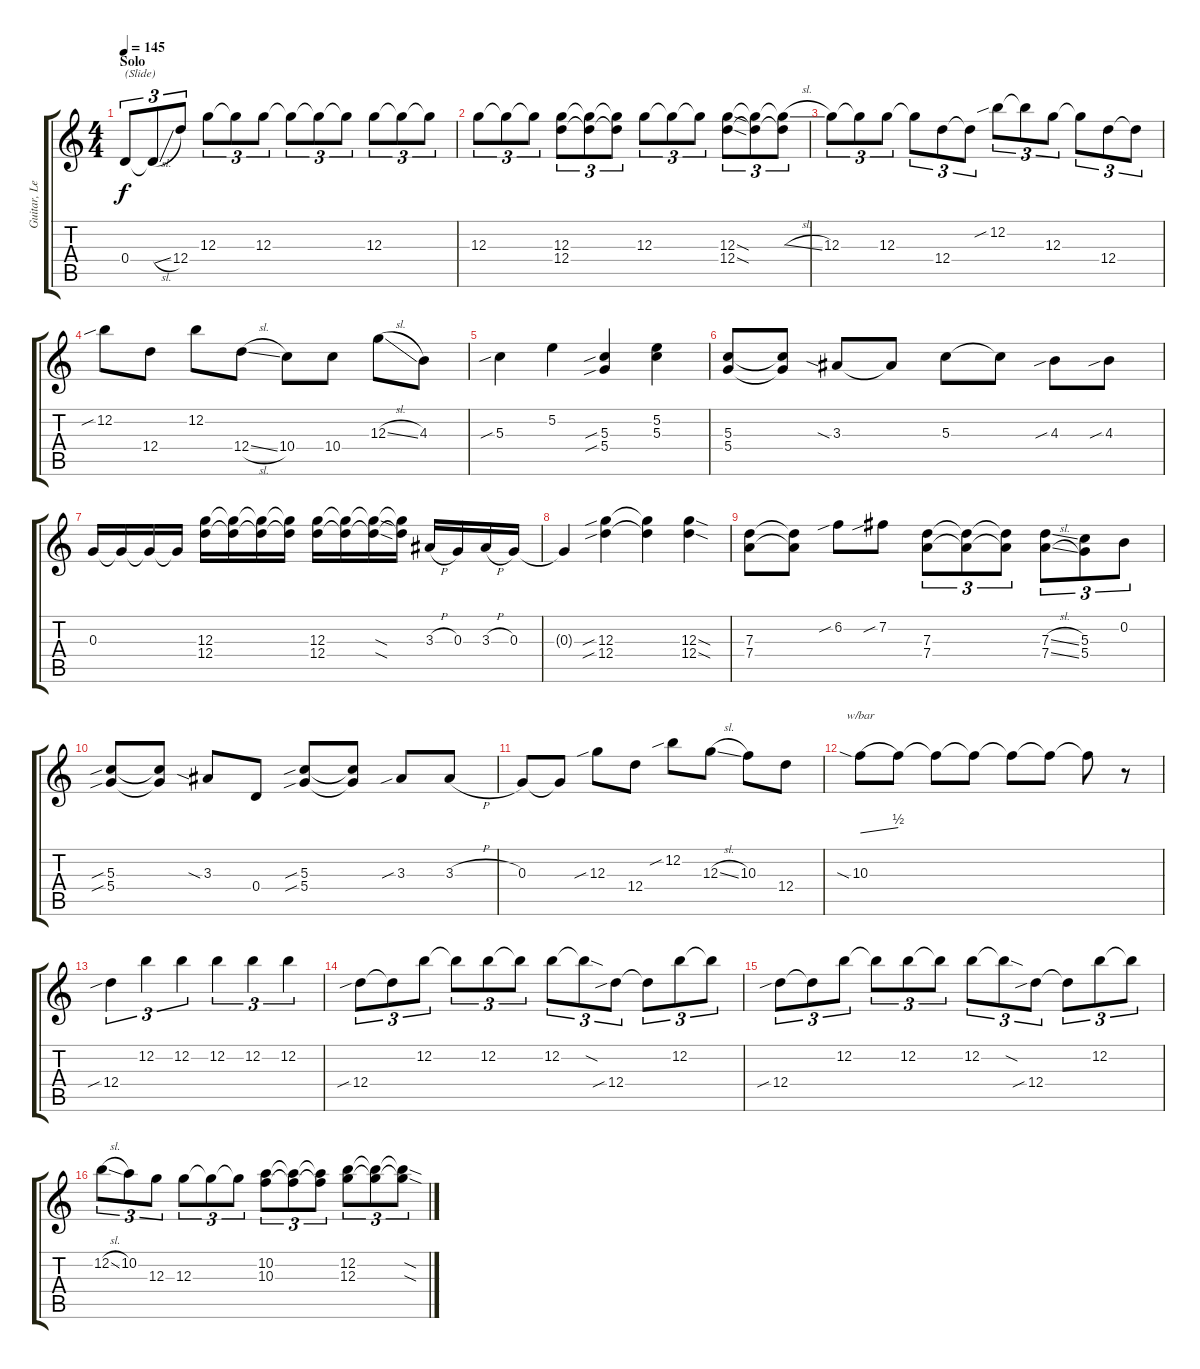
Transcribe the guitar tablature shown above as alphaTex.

\track ("Guitar, Lead w/slide" "Guitar, Le") {instrument distortionguitar}
\staff {score tabs}
\tuning (E4 B3 G3 D3 A2 E2) {hide}
\ts (4 4)
\section ("" "Solo")
\tempo 145
\clef g2
\ks c
0.4.8{tu (3 2) txt "(Slide)" dy f} 0.4{sl t}.8{tu (3 2)} 12.4.8{tu (3 2)} 12.3.8{tu (3 2)} 12.3{t}.8{tu (3 2)} 12.3.8{tu (3 2)} 12.3{t}.8{tu (3 2)} 12.3{t}.8{tu (3 2)} 12.3{t}.8{tu (3 2)} 12.3.8{tu (3 2)} 12.3{t}.8{tu (3 2)} 12.3{t}.8{tu (3 2)} |
12.3.8{tu (3 2)} 12.3{t}.8{tu (3 2)} 12.3{t}.8{tu (3 2)} (12.3 12.4).8{tu (3 2)} (12.3{t} 12.4{t}).8{tu (3 2)} (12.3{t} 12.4{t}).8{tu (3 2)} 12.3.8{tu (3 2)} 12.3{t}.8{tu (3 2)} 12.3{t}.8{tu (3 2)} (12.3{sod} 12.4{sod}).8{tu (3 2)} (12.3{t} 12.4{t}).8{tu (3 2)} (12.3{sl t} 12.4{t}).8{tu (3 2)} |
12.3.8{tu (3 2)} 12.3{t}.8{tu (3 2)} 12.3.8{tu (3 2)} 12.3{t}.8{tu (3 2)} 12.4.8{tu (3 2)} 12.4{t}.8{tu (3 2)} 12.2{sib}.8{tu (3 2)} 12.2{t}.8{tu (3 2)} 12.3.8{tu (3 2)} 12.3{t}.8{tu (3 2)} 12.4.8{tu (3 2)} 12.4{t}.8{tu (3 2)} |
12.2{sib}.8 12.4.8 12.2.8 12.4{sl}.8 10.4.8 10.4.8 12.3{sl}.8 4.3.8 |
5.3{sib}.4 5.2.4 (5.3{sib} 5.4{sib}).4 (5.2 5.3).4 |
(5.3 5.4).8 (5.3{t} 5.4{t}).8 3.3{sia}.8 3.3{t}.8 5.3.8 5.3{t}.8 4.3{sib}.8 4.3{sib}.8 |
0.3.16 0.3{t}.16 0.3{t}.16 0.3{t}.16 (12.3 12.4).16 (12.3{t} 12.4{t}).16 (12.3{t} 12.4{t}).16 (12.3{t} 12.4{t}).16 (12.3 12.4).16 (12.3{t} 12.4{t}).16 (12.3{sod t} 12.4{sod t}).16 (12.3{t} 12.4{t}).16 3.3{h}.16 0.3.16 3.3{h}.16 0.3.16 |
0.3{t}.4 (12.3{sib} 12.4{sib}).4 (12.3{t} 12.4{t}).4 (12.3{sod} 12.4{sod}).4 |
(7.3 7.4).8 (7.3{t} 7.4{t}).8 6.2{sib}.8 7.2{sib}.8 (7.3 7.4).8{tu (3 2)} (7.3{t} 7.4{t}).8{tu (3 2)} (7.3{t} 7.4{t}).8{tu (3 2)} (7.3{sl} 7.4{sl}).8{tu (3 2)} (5.3 5.4).8{tu (3 2)} 0.2.8{tu (3 2)} |
(5.3{sib} 5.4{sib}).8 (5.3{t} 5.4{t}).8 3.3{sia}.8 0.4.8 (5.3{sib} 5.4{sib}).8 (5.3{t} 5.4{t}).8 3.3{sib}.8 3.3{h}.8 |
0.3.8 0.3{t}.8 12.3{sib}.8 12.4.8 12.2{sib}.8 12.3{sl}.8 10.3.8 12.4.8 |
10.3{sia}.8{tbe (dive default 0 0 60 2)} 10.3{t}.8 10.3{t}.8 10.3{t}.8 10.3{t}.8 10.3{t}.8 10.3{t}.8 r.8 |
12.4{sib}.4{tu (3 2)} 12.2.4{tu (3 2)} 12.2.4{tu (3 2)} 12.2.4{tu (3 2)} 12.2.4{tu (3 2)} 12.2.4{tu (3 2)} |
12.4{sib}.8{tu (3 2)} 12.4{t}.8{tu (3 2)} 12.2.8{tu (3 2)} 12.2{t}.8{tu (3 2)} 12.2.8{tu (3 2)} 12.2{t}.8{tu (3 2)} 12.2.8{tu (3 2)} 12.2{sod t}.8{tu (3 2)} 12.4{sib}.8{tu (3 2)} 12.4{t}.8{tu (3 2)} 12.2.8{tu (3 2)} 12.2{t}.8{tu (3 2)} |
12.4{sib}.8{tu (3 2)} 12.4{t}.8{tu (3 2)} 12.2.8{tu (3 2)} 12.2{t}.8{tu (3 2)} 12.2.8{tu (3 2)} 12.2{t}.8{tu (3 2)} 12.2.8{tu (3 2)} 12.2{sod t}.8{tu (3 2)} 12.4{sib}.8{tu (3 2)} 12.4{t}.8{tu (3 2)} 12.2.8{tu (3 2)} 12.2{t}.8{tu (3 2)} |
12.2{sl}.8{tu (3 2)} 10.2.8{tu (3 2)} 12.3.8{tu (3 2)} 12.3.8{tu (3 2)} 12.3{t}.8{tu (3 2)} 12.3{t}.8{tu (3 2)} (10.2 10.3).8{tu (3 2)} (10.2{t} 10.3{t}).8{tu (3 2)} (10.2{t} 10.3{t}).8{tu (3 2)} (12.2 12.3).8{tu (3 2)} (12.2{t} 12.3{t}).8{tu (3 2)} (12.2{sod t} 12.3{sod t}).8{tu (3 2)}
